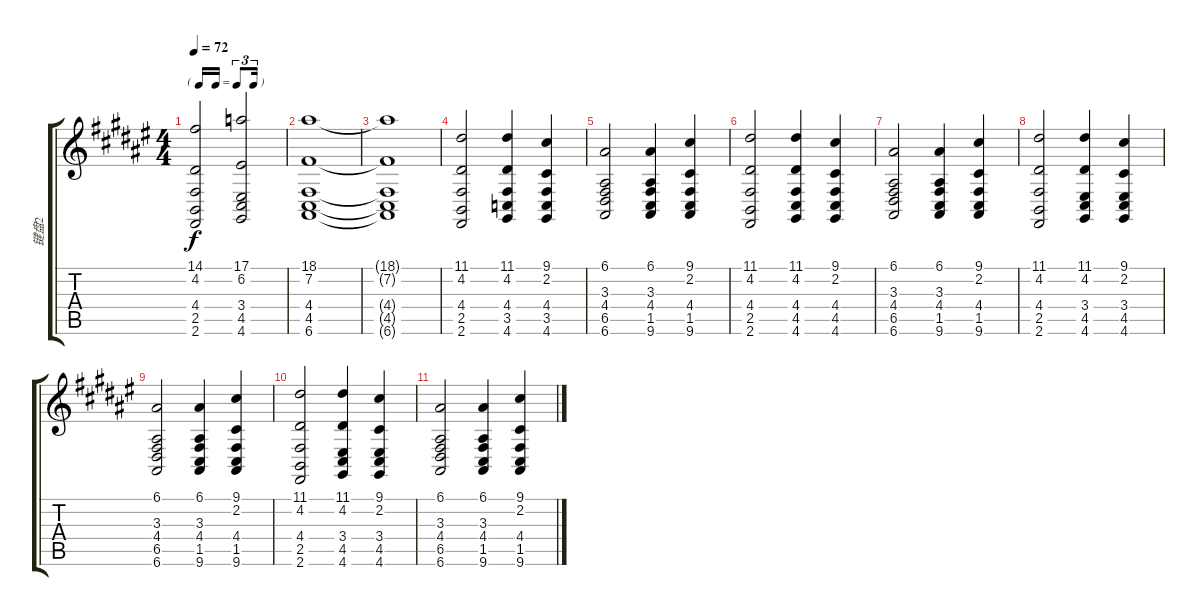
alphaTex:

\track ("键盘2" "键盘2") {instrument acousticgrandpiano}
\staff {score tabs}
\tuning (E4 B3 G3 D3 A2 E2) {hide}
\ts (4 4)
\tf triplet16th
\tempo 72
\clef g2
\ks f#
(14.1 4.2 4.4 2.5 2.6).2{dy f} (17.1 6.2 3.4 4.5 4.6).2 |
(18.1 7.2 4.4 4.5 6.6).1 |
(18.1{t} 7.2{t} 4.4{t} 4.5{t} 6.6{t}).1 |
(11.1 4.2 4.4 2.5 2.6).2 (11.1 4.2 4.4 3.5 4.6).4 (9.1 2.2 4.4 3.5 4.6).4 |
(6.1 3.3 4.4 6.5 6.6).2 (6.1 3.3 4.4 1.5 9.6).4 (9.1 2.2 4.4 1.5 9.6).4 |
(11.1 4.2 4.4 2.5 2.6).2 (11.1 4.2 4.4 4.5 4.6).4 (9.1 2.2 4.4 4.5 4.6).4 |
(6.1 3.3 4.4 6.5 6.6).2 (6.1 3.3 4.4 1.5 9.6).4 (9.1 2.2 4.4 1.5 9.6).4 |
(11.1 4.2 4.4 2.5 2.6).2 (11.1 4.2 3.4 4.5 4.6).4 (9.1 2.2 3.4 4.5 4.6).4 |
(6.1 3.3 4.4 6.5 6.6).2 (6.1 3.3 4.4 1.5 9.6).4 (9.1 2.2 4.4 1.5 9.6).4 |
(11.1 4.2 4.4 2.5 2.6).2 (11.1 4.2 3.4 4.5 4.6).4 (9.1 2.2 3.4 4.5 4.6).4 |
(6.1 3.3 4.4 6.5 6.6).2 (6.1 3.3 4.4 1.5 9.6).4 (9.1 2.2 4.4 1.5 9.6).4
